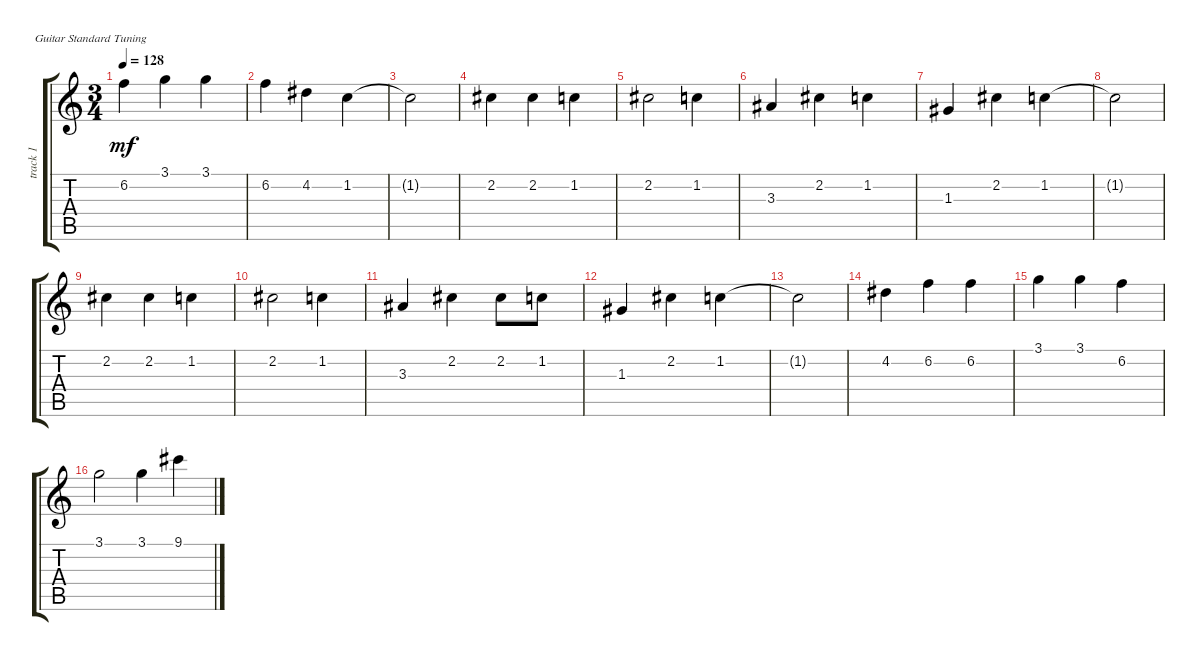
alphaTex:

\defaultSystemsLayout 4
\track ("SteelGuitar" "track 1") {instrument acousticguitarsteel}
\staff {score tabs}
\tuning (E4 B3 G3 D3 A2 E2)
\ts (3 4)
\tempo 128
\clef g2
\ks c
6.2.4{dy mf} 3.1.4 3.1.4 |
6.2.4 4.2.4 1.2.4 |
1.2{t}.2 |
2.2.4 2.2.4 1.2.4 |
2.2.2 1.2.4 |
3.3.4 2.2.4 1.2.4 |
1.3.4 2.2.4 1.2.4 |
1.2{t}.2 |
2.2.4 2.2.4 1.2.4 |
2.2.2 1.2.4 |
3.3.4 2.2.4 2.2.8 1.2.8 |
1.3.4 2.2.4 1.2.4 |
1.2{t}.2 |
4.2.4 6.2.4 6.2.4 |
3.1.4 3.1.4 6.2.4 |
3.1.2 3.1.4 9.1.4
